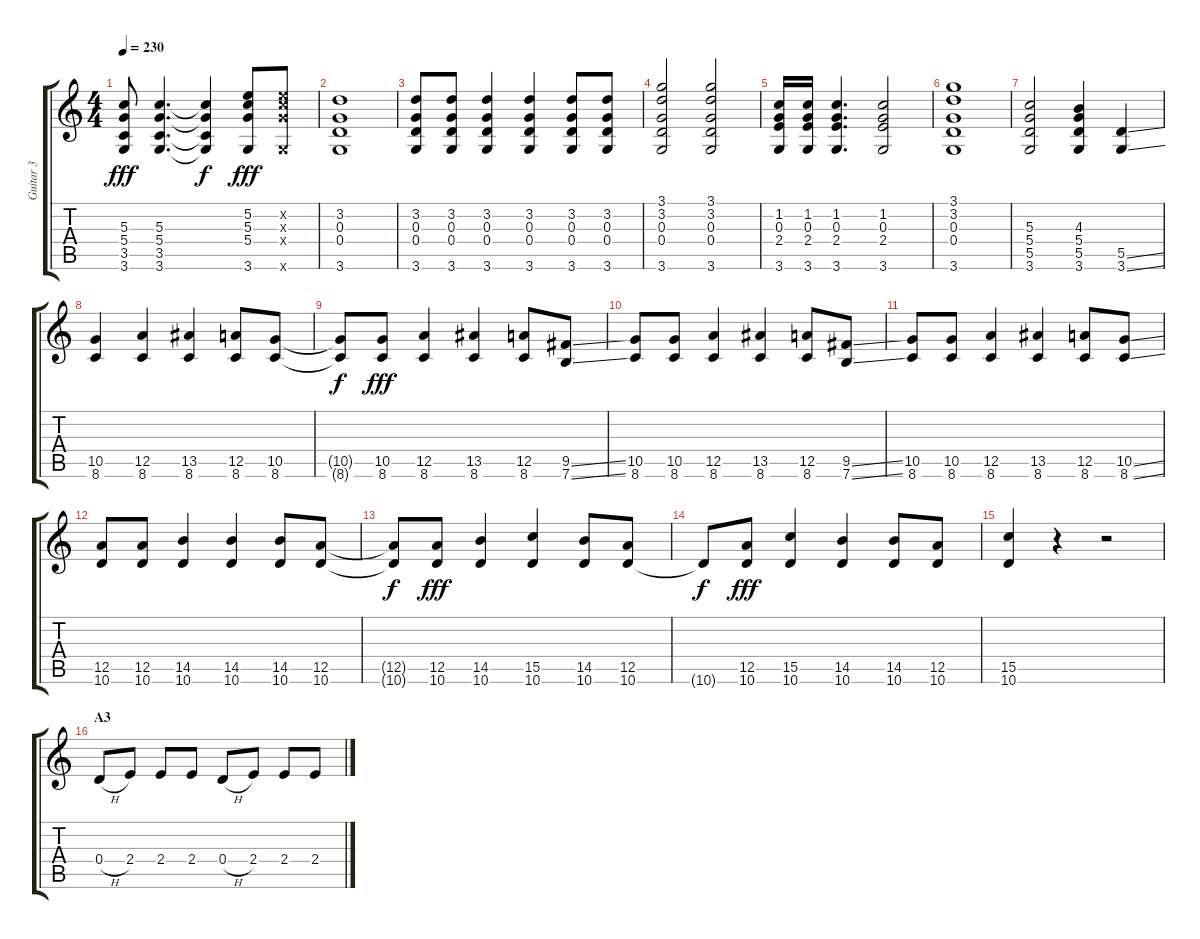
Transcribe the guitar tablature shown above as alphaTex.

\track ("Guitar 3" "Guitar 3") {instrument distortionguitar}
\staff {score tabs}
\tuning (E4 B3 G3 D3 A2 E2) {hide}
\ts (4 4)
\tempo 230
\clef g2
\ks c
(5.3 5.4 3.5 3.6).8{dy fff} (5.3 5.4 3.5 3.6).4{d} (5.3{t} 5.4{t} 3.5{t} 3.6{t}).4{dy f} (5.2 5.3 5.4 3.6).8{dy fff} (5.2{x} 5.3{x} 5.4{x} 3.6{x}).8 |
(3.2 0.3 0.4 3.6).1 |
(3.2 0.3 0.4 3.6).8 (3.2 0.3 0.4 3.6).8 (3.2 0.3 0.4 3.6).4 (3.2 0.3 0.4 3.6).4 (3.2 0.3 0.4 3.6).8 (3.2 0.3 0.4 3.6).8 |
(3.1 3.2 0.3 0.4 3.6).2 (3.1 3.2 0.3 0.4 3.6).2 |
(1.2 0.3 2.4 3.6).16 (1.2 0.3 2.4 3.6).16 (1.2 0.3 2.4 3.6).4{d} (1.2 0.3 2.4 3.6).2 |
(3.1 3.2 0.3 0.4 3.6).1 |
(5.3 5.4 5.5 3.6).2 (4.3 5.4 5.5 3.6).4 (5.5{ss} 3.6{ss}).4 |
(10.5 8.6).4 (12.5 8.6).4 (13.5 8.6).4 (12.5 8.6).8 (10.5 8.6).8 |
(10.5{t} 8.6{t}).8{dy f} (10.5 8.6).8{dy fff} (12.5 8.6).4 (13.5 8.6).4 (12.5 8.6).8 (9.5{ss} 7.6{ss}).8 |
(10.5 8.6).8 (10.5 8.6).8 (12.5 8.6).4 (13.5 8.6).4 (12.5 8.6).8 (9.5{ss} 7.6{ss}).8 |
(10.5 8.6).8 (10.5 8.6).8 (12.5 8.6).4 (13.5 8.6).4 (12.5 8.6).8 (10.5{ss} 8.6{ss}).8 |
(12.5 10.6).8 (12.5 10.6).8 (14.5 10.6).4 (14.5 10.6).4 (14.5 10.6).8 (12.5 10.6).8 |
(12.5{t} 10.6{t}).8{dy f} (12.5 10.6).8{dy fff} (14.5 10.6).4 (15.5 10.6).4 (14.5 10.6).8 (12.5 10.6).8 |
10.6{t}.8{dy f} (12.5 10.6).8{dy fff} (15.5 10.6).4 (14.5 10.6).4 (14.5 10.6).8 (12.5 10.6).8 |
(15.5 10.6).4 r.4 r.2 |
\section ("" "A3")
0.4{h}.8 2.4.8 2.4.8 2.4.8 0.4{h}.8 2.4.8 2.4.8 2.4.8
